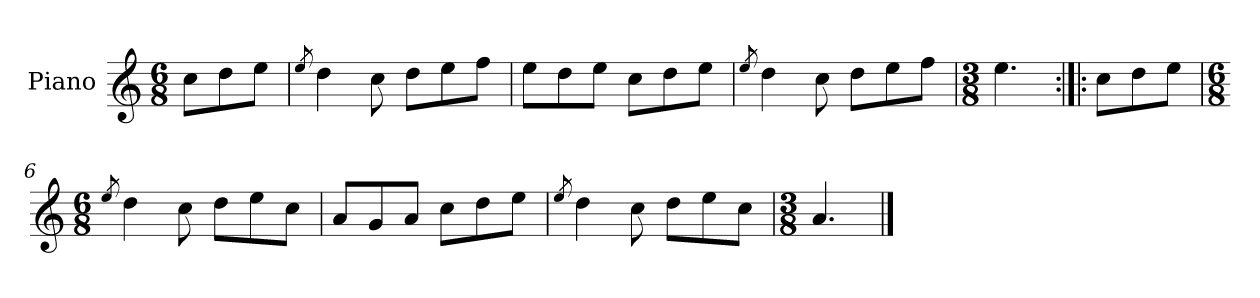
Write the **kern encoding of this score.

**kern
*part1
*staff1
*I"Piano
*I'Pno.
*clefG2
*k[]
*M6/8
=
8cc\L
8dd\
8ee\J
=1
8qee/
4dd\
8cc\
8dd\L
8ee\
8ff\J
=2
8ee\L
8dd\
8ee\J
8cc\L
8dd\
8ee\J
=3
8qee/
4dd\
8cc\
8dd\L
8ee\
8ff\J
=4
*M3/8
4.ee\
=5:|!|:
8cc\L
8dd\
8ee\J
=6
*M6/8
8qee/
4dd\
8cc\
8dd\L
8ee\
8cc\J
=7
8a/L
8g/
8a/J
8cc\L
8dd\
8ee\J
!!LO:LB:g=z
=8
8qee/
4dd\
8cc\
8dd\L
8ee\
8cc\J
=9
*M3/8
4.a/
==
*-
